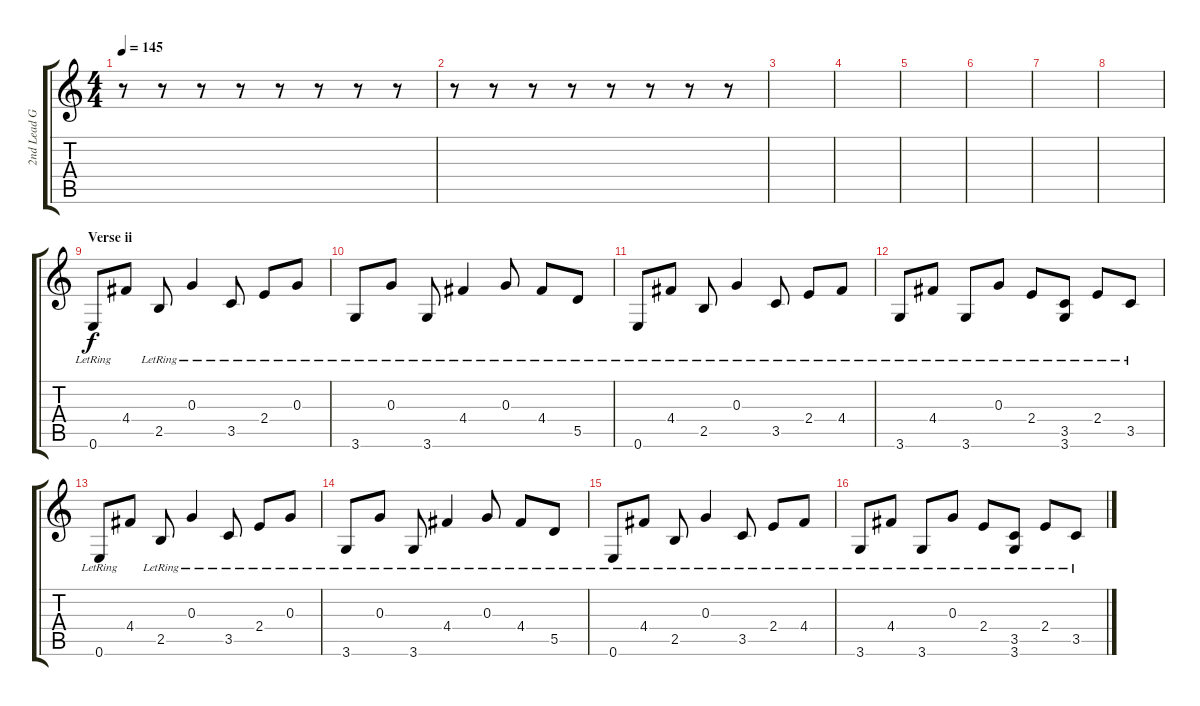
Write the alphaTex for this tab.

\track ("2nd Lead Guitar" "2nd Lead G") {instrument distortionguitar}
\staff {score tabs}
\tuning (E4 B3 G3 D3 A2 E2) {hide}
\ts (4 4)
\tempo 145
\clef g2
\ks c
r.8{dy f} r.8 r.8 r.8 r.8 r.8 r.8 r.8 |
r.8 r.8 r.8 r.8 r.8 r.8 r.8 r.8 |
|
|
|
|
|
|
\section ("" "Verse ii")
0.6{lr}.8{instrument acousticguitarsteel} 4.4.8 2.5{lr}.8 0.3{lr}.4 3.5{lr}.8 2.4{lr}.8 0.3{lr}.8 |
3.6{lr}.8{instrument acousticguitarsteel} 0.3{lr}.8 3.6{lr}.8 4.4{lr}.4 0.3{lr}.8 4.4{lr}.8 5.5{lr}.8 |
0.6{lr}.8{instrument acousticguitarsteel} 4.4{lr}.8 2.5{lr}.8 0.3{lr}.4 3.5{lr}.8 2.4{lr}.8 4.4{lr}.8 |
3.6{lr}.8{instrument acousticguitarsteel} 4.4{lr}.8 3.6{lr}.8 0.3{lr}.8 2.4{lr}.8 (3.5{lr} 3.6{lr}).8 2.4{lr}.8 3.5{lr}.8 |
0.6{lr}.8{instrument acousticguitarsteel} 4.4.8 2.5{lr}.8 0.3{lr}.4 3.5{lr}.8 2.4{lr}.8 0.3{lr}.8 |
3.6{lr}.8{instrument acousticguitarsteel} 0.3{lr}.8 3.6{lr}.8 4.4{lr}.4 0.3{lr}.8 4.4{lr}.8 5.5{lr}.8 |
0.6{lr}.8{instrument acousticguitarsteel} 4.4{lr}.8 2.5{lr}.8 0.3{lr}.4 3.5{lr}.8 2.4{lr}.8 4.4{lr}.8 |
3.6{lr}.8{instrument acousticguitarsteel} 4.4{lr}.8 3.6{lr}.8 0.3{lr}.8 2.4{lr}.8 (3.5{lr} 3.6{lr}).8 2.4{lr}.8 3.5{lr}.8
